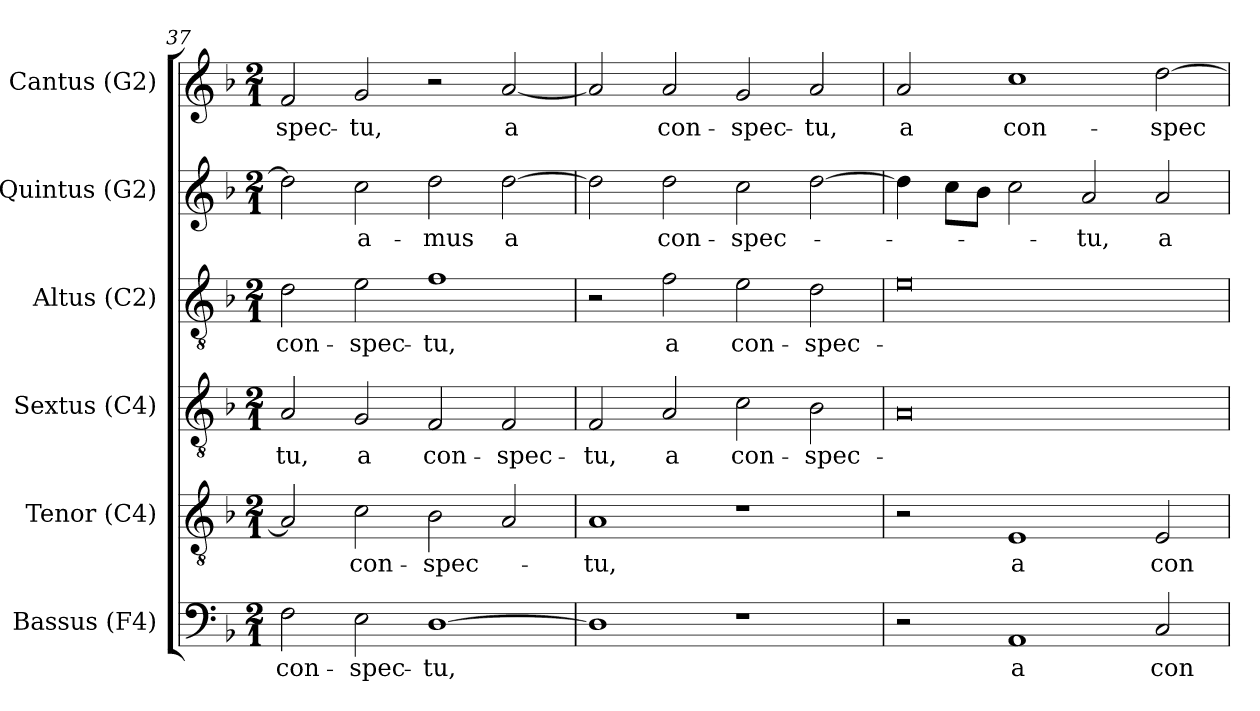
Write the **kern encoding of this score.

**kern	**text	**kern	**text	**kern	**text	**kern	**text	**kern	**text	**kern	**text
*part6	*part6	*part5	*part5	*part4	*part4	*part3	*part3	*part2	*part2	*part1	*part1
*staff6	*staff6	*staff5	*staff5	*staff4	*staff4	*staff3	*staff3	*staff2	*staff2	*staff1	*staff1
*I"Bassus (F4)	*	*I"Tenor (C4)	*	*I"Sextus (C4)	*	*I"Altus (C2)	*	*I"Quintus (G2)	*	*I"Cantus (G2)	*
*I'B	*	*I'T	*	*I'S	*	*I'A	*	*I'Q	*	*I'C	*
*clefF4	*	*clefGv2	*	*clefGv2	*	*clefGv2	*	*clefG2	*	*clefG2	*
*	*	*	*	*ITrd7c12	*	*	*	*	*	*	*
*k[b-]	*	*k[b-]	*	*k[b-]	*	*k[b-]	*	*k[b-]	*	*k[b-]	*
*F:	*	*F:	*	*F:	*	*F:	*	*F:	*	*F:	*
*M2/1	*	*M2/1	*	*M2/1	*	*M2/1	*	*M2/1	*	*M2/1	*
=37	=37	=37	=37	=37	=37	=37	=37	=37	=37	=37	=37
!	!LO:LY:b:color=#000000	!	!	!	!	!	!	!	!	!	!
!	!	!	!	!	!LO:LY:b:color=#000000	!	!	!	!	!	!
!	!	!	!	!	!	!	!LO:LY:b:color=#000000	!	!	!	!
!	!	!	!	!	!	!	!	!	!	!	!LO:LY:b:color=#000000
2Fi\	con-	2Ai/]	.	2AAi/	-tu,	2di\	con-	2ddi\]	.	2fi/	-spec-
!	!LO:LY:b:color=#000000	!	!	!	!	!	!	!	!	!	!
!	!	!	!LO:LY:b:color=#000000	!	!	!	!	!	!	!	!
!	!	!	!	!	!LO:LY:b:color=#000000	!	!	!	!	!	!
!	!	!	!	!	!	!	!LO:LY:b:color=#000000	!	!	!	!
!	!	!	!	!	!	!	!	!	!LO:LY:b:color=#000000	!	!
!	!	!	!	!	!	!	!	!	!	!	!LO:LY:b:color=#000000
2Ei\	-spec-	2ci\	con-	2GGi/	a	2ei\	-spec-	2cci\	-a-	2gi/	-tu,
!	!LO:LY:b:color=#000000	!	!	!	!	!	!	!	!	!	!
!	!	!	!LO:LY:b:color=#000000	!	!	!	!	!	!	!	!
!	!	!	!	!	!LO:LY:b:color=#000000	!	!	!	!	!	!
!	!	!	!	!	!	!	!LO:LY:b:color=#000000	!	!	!	!
!	!	!	!	!	!	!	!	!	!LO:LY:b:color=#000000	!	!
[1Di	-tu,	2B-i\	-spec-	2FFi/	con-	1fi	-tu,	2ddi\	-mus	2r	.
!	!	!	!	!	!LO:LY:b:color=#000000	!	!	!	!	!	!
!	!	!	!	!	!	!	!	!	!LO:LY:b:color=#000000	!	!
!	!	!	!	!	!	!	!	!	!	!	!LO:LY:b:color=#000000
.	.	2Ai/	.	2FFi/	-spec-	.	.	[2ddi\	a	[2ai/	a
=38	=38	=38	=38	=38	=38	=38	=38	=38	=38	=38	=38
!	!	!	!LO:LY:b:color=#000000	!	!	!	!	!	!	!	!
!	!	!	!	!	!LO:LY:b:color=#000000	!	!	!	!	!	!
1Di]	.	1Ai	-tu,	2FFi/	-tu,	2r	.	2ddi\]	.	2ai/]	.
!	!	!	!	!	!LO:LY:b:color=#000000	!	!	!	!	!	!
!	!	!	!	!	!	!	!LO:LY:b:color=#000000	!	!	!	!
!	!	!	!	!	!	!	!	!	!LO:LY:b:color=#000000	!	!
!	!	!	!	!	!	!	!	!	!	!	!LO:LY:b:color=#000000
.	.	.	.	2AAi/	a	2fi\	a	2ddi\	con-	2ai/	con-
!	!	!	!	!	!LO:LY:b:color=#000000	!	!	!	!	!	!
!	!	!	!	!	!	!	!LO:LY:b:color=#000000	!	!	!	!
!	!	!	!	!	!	!	!	!	!LO:LY:b:color=#000000	!	!
!	!	!	!	!	!	!	!	!	!	!	!LO:LY:b:color=#000000
1r	.	1r	.	2Ci\	con-	2ei\	con-	2cci\	-spec-	2gi/	-spec-
!	!	!	!	!	!LO:LY:b:color=#000000	!	!	!	!	!	!
!	!	!	!	!	!	!	!LO:LY:b:color=#000000	!	!	!	!
!	!	!	!	!	!	!	!	!	!	!	!LO:LY:b:color=#000000
.	.	.	.	2BB-i\	-spec-	2di\	-spec-	[2ddi\	.	2ai/	-tu,
=39	=39	=39	=39	=39	=39	=39	=39	=39	=39	=39	=39
!	!	!	!	!	!	!	!	!	!	!	!LO:LY:b:color=#000000
2r	.	2r	.	0AAi	.	0ei	.	4ddi\]	.	2ai/	a
.	.	.	.	.	.	.	.	8cci\L	.	.	.
.	.	.	.	.	.	.	.	8b-i\J	.	.	.
!	!LO:LY:b:color=#000000	!	!	!	!	!	!	!	!	!	!
!	!	!	!LO:LY:b:color=#000000	!	!	!	!	!	!	!	!
!	!	!	!	!	!	!	!	!	!	!	!LO:LY:b:color=#000000
1AAi	a	1Ei	a	.	.	.	.	2cci\	.	1cci	con-
!	!	!	!	!	!	!	!	!	!LO:LY:b:color=#000000	!	!
.	.	.	.	.	.	.	.	2ai/	-tu,	.	.
!	!LO:LY:b:color=#000000	!	!	!	!	!	!	!	!	!	!
!	!	!	!LO:LY:b:color=#000000	!	!	!	!	!	!	!	!
!	!	!	!	!	!	!	!	!	!LO:LY:b:color=#000000	!	!
!	!	!	!	!	!	!	!	!	!	!	!LO:LY:b:color=#000000
2Ci/	con-	2Ei/	con-	.	.	.	.	2ai/	a	[2ddi\	-spec-
=	=	=	=	=	=	=	=	=	=	=	=
*-	*-	*-	*-	*-	*-	*-	*-	*-	*-	*-	*-
